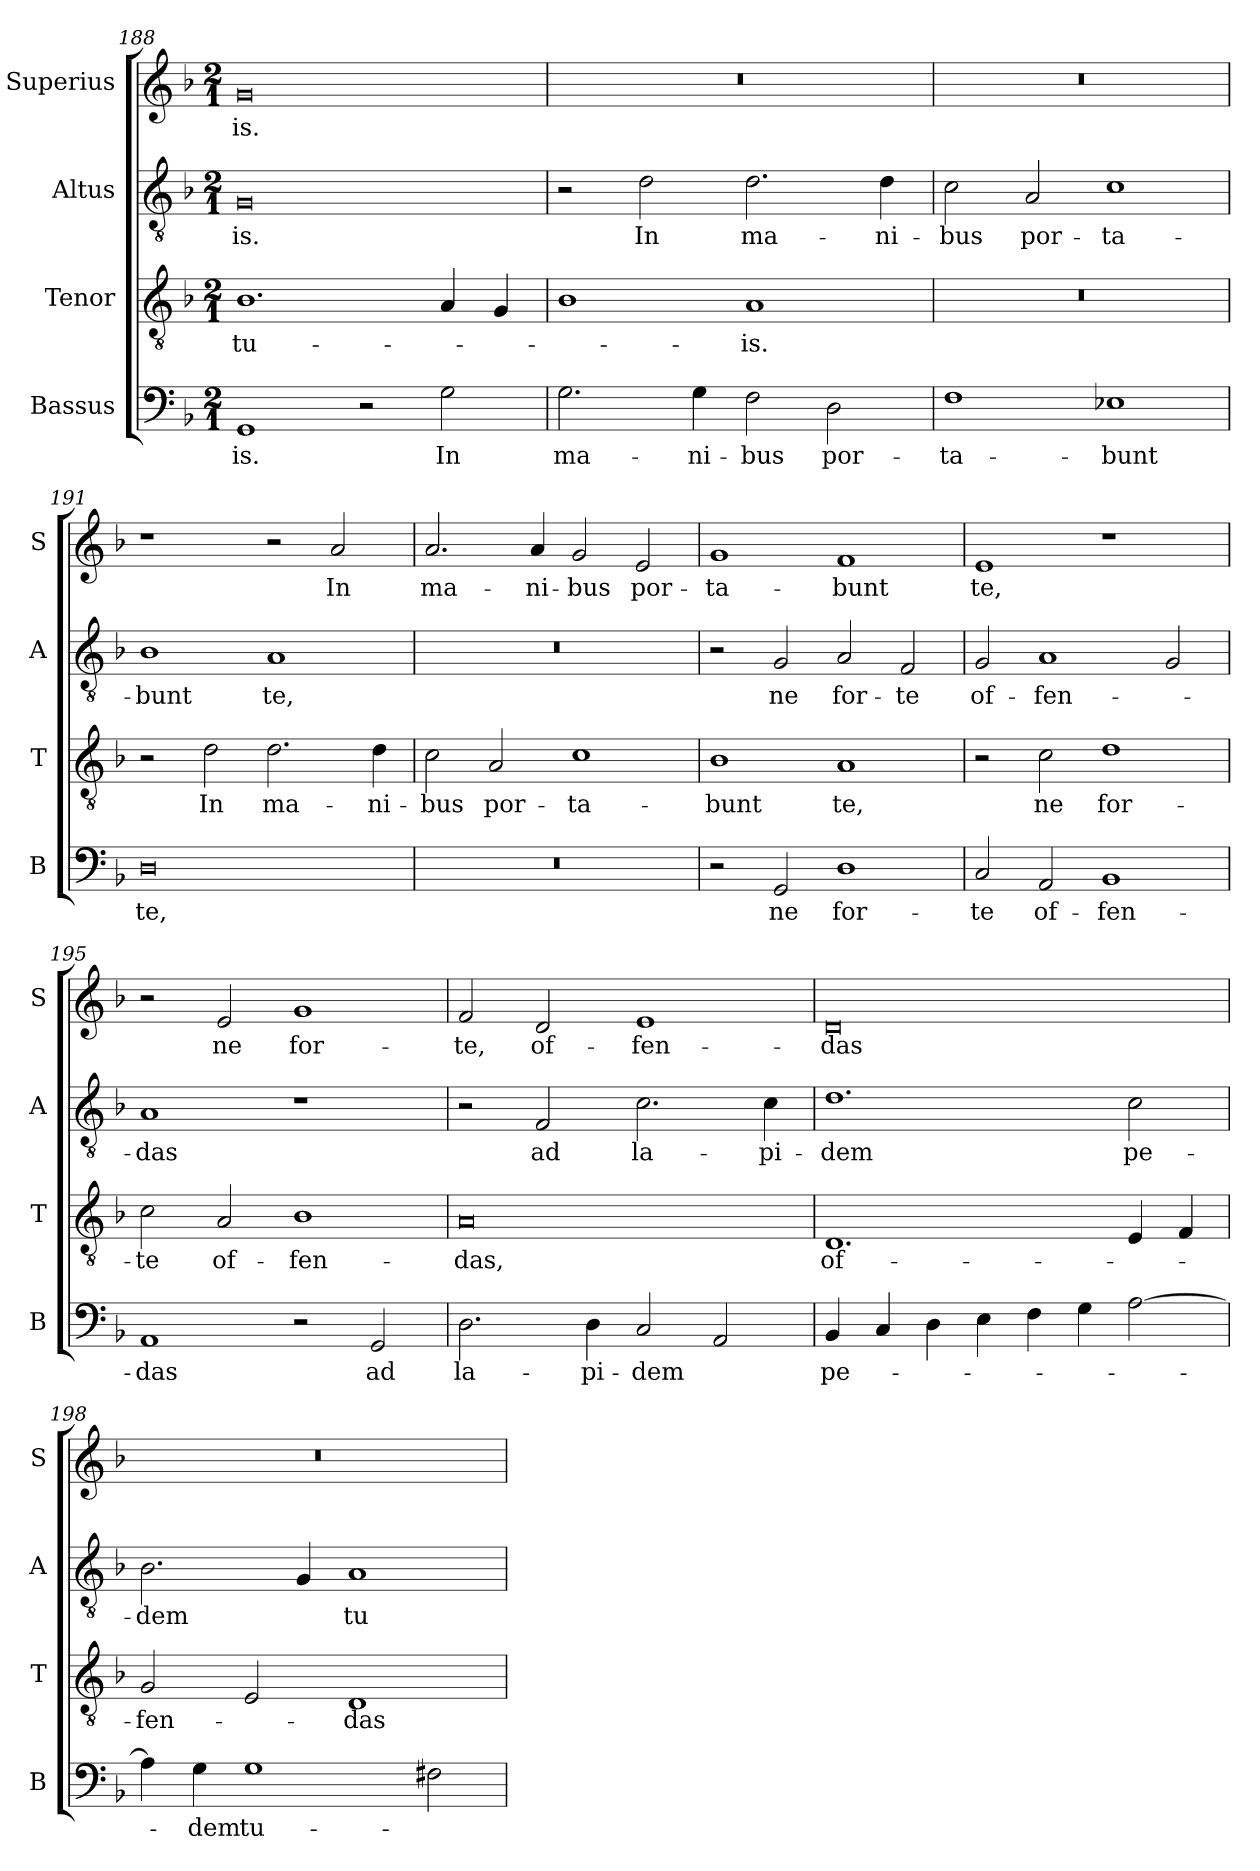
**kern	**text	**kern	**text	**kern	**text	**kern	**text
*part4	*part4	*part3	*part3	*part2	*part2	*part1	*part1
*staff4	*staff4	*staff3	*staff3	*staff2	*staff2	*staff1	*staff1
*I"Bassus	*	*I"Tenor	*	*I"Altus	*	*I"Superius	*
*I'B	*	*I'T	*	*I'A	*	*I'S	*
*clefF4	*	*clefGv2	*	*clefGv2	*	*clefG2	*
*k[b-]	*	*k[b-]	*	*k[b-]	*	*k[b-]	*
*M2/1	*	*M2/1	*	*M2/1	*	*M2/1	*
=188	=188	=188	=188	=188	=188	=188	=188
1GG	-is.	1.B-	tu-	0G	-is.	0g	-is.
2r	.	.	.	.	.	.	.
2G\	In	4A/	.	.	.	.	.
.	.	4G/	.	.	.	.	.
=189	=189	=189	=189	=189	=189	=189	=189
2.G\	ma-	1B-	.	2r	.	0r	.
.	.	.	.	2d\	In	.	.
4G\	-ni-	.	.	.	.	.	.
2F\	-bus	1A	-is.	2.d\	ma-	.	.
2D\	por-	.	.	.	.	.	.
.	.	.	.	4d\	-ni-	.	.
=190	=190	=190	=190	=190	=190	=190	=190
1F	-ta-	0r	.	2c\	-bus	0r	.
.	.	.	.	2A/	por-	.	.
1E-X	-bunt	.	.	1c	-ta-	.	.
=191	=191	=191	=191	=191	=191	=191	=191
0D	te,	2r	.	1B-	-bunt	1r	.
.	.	2d\	In	.	.	.	.
.	.	2.d\	ma-	1A	te,	2r	.
.	.	.	.	.	.	2a/	In
.	.	4d\	-ni-	.	.	.	.
=192	=192	=192	=192	=192	=192	=192	=192
0r	.	2c\	-bus	0r	.	2.a/	ma-
.	.	2A/	por-	.	.	.	.
.	.	.	.	.	.	4a/	-ni-
.	.	1c	-ta-	.	.	2g/	-bus
.	.	.	.	.	.	2e/	por-
=193	=193	=193	=193	=193	=193	=193	=193
2r	.	1B-	-bunt	2r	.	1g	-ta-
2GG/	ne	.	.	2G/	ne	.	.
1D	for-	1A	te,	2A/	for-	1f	-bunt
.	.	.	.	2F/	-te	.	.
=194	=194	=194	=194	=194	=194	=194	=194
2C/	-te	2r	.	2G/	of-	1e	te,
2AA/	of-	2c\	ne	1A	-fen-	.	.
1BB-	-fen-	1d	for-	.	.	1r	.
.	.	.	.	2G/	.	.	.
=195	=195	=195	=195	=195	=195	=195	=195
1AA	-das	2c\	-te	1A	-das	2r	.
.	.	2A/	of-	.	.	2e/	ne
2r	.	1B-	-fen-	1r	.	1g	for-
2GG/	ad	.	.	.	.	.	.
=196	=196	=196	=196	=196	=196	=196	=196
2.D\	la-	0A	-das,	2r	.	2f/	-te,
.	.	.	.	2F/	ad	2d/	of-
4D\	-pi-	.	.	.	.	.	.
2C/	-dem	.	.	2.c\	la-	1e	-fen-
2AA/	.	.	.	.	.	.	.
.	.	.	.	4c\	-pi-	.	.
=197	=197	=197	=197	=197	=197	=197	=197
4BB-/	pe-	1.D	of-	1.d	-dem	0d	-das
4C/	.	.	.	.	.	.	.
4D\	.	.	.	.	.	.	.
4E\	.	.	.	.	.	.	.
4F\	.	.	.	.	.	.	.
4G\	.	.	.	.	.	.	.
[2A\	.	4E/	.	2c\	pe-	.	.
.	.	4F/	.	.	.	.	.
=198	=198	=198	=198	=198	=198	=198	=198
4A\]	.	2G/	-fen-	2.B-\	-dem	0r	.
4G\	-dem	.	.	.	.	.	.
1G	tu-	2E/	.	.	.	.	.
.	.	.	.	4G/	.	.	.
.	.	1D	-das	1A	tu-	.	.
2F#X\	.	.	.	.	.	.	.
=	=	=	=	=	=	=	=
*-	*-	*-	*-	*-	*-	*-	*-
